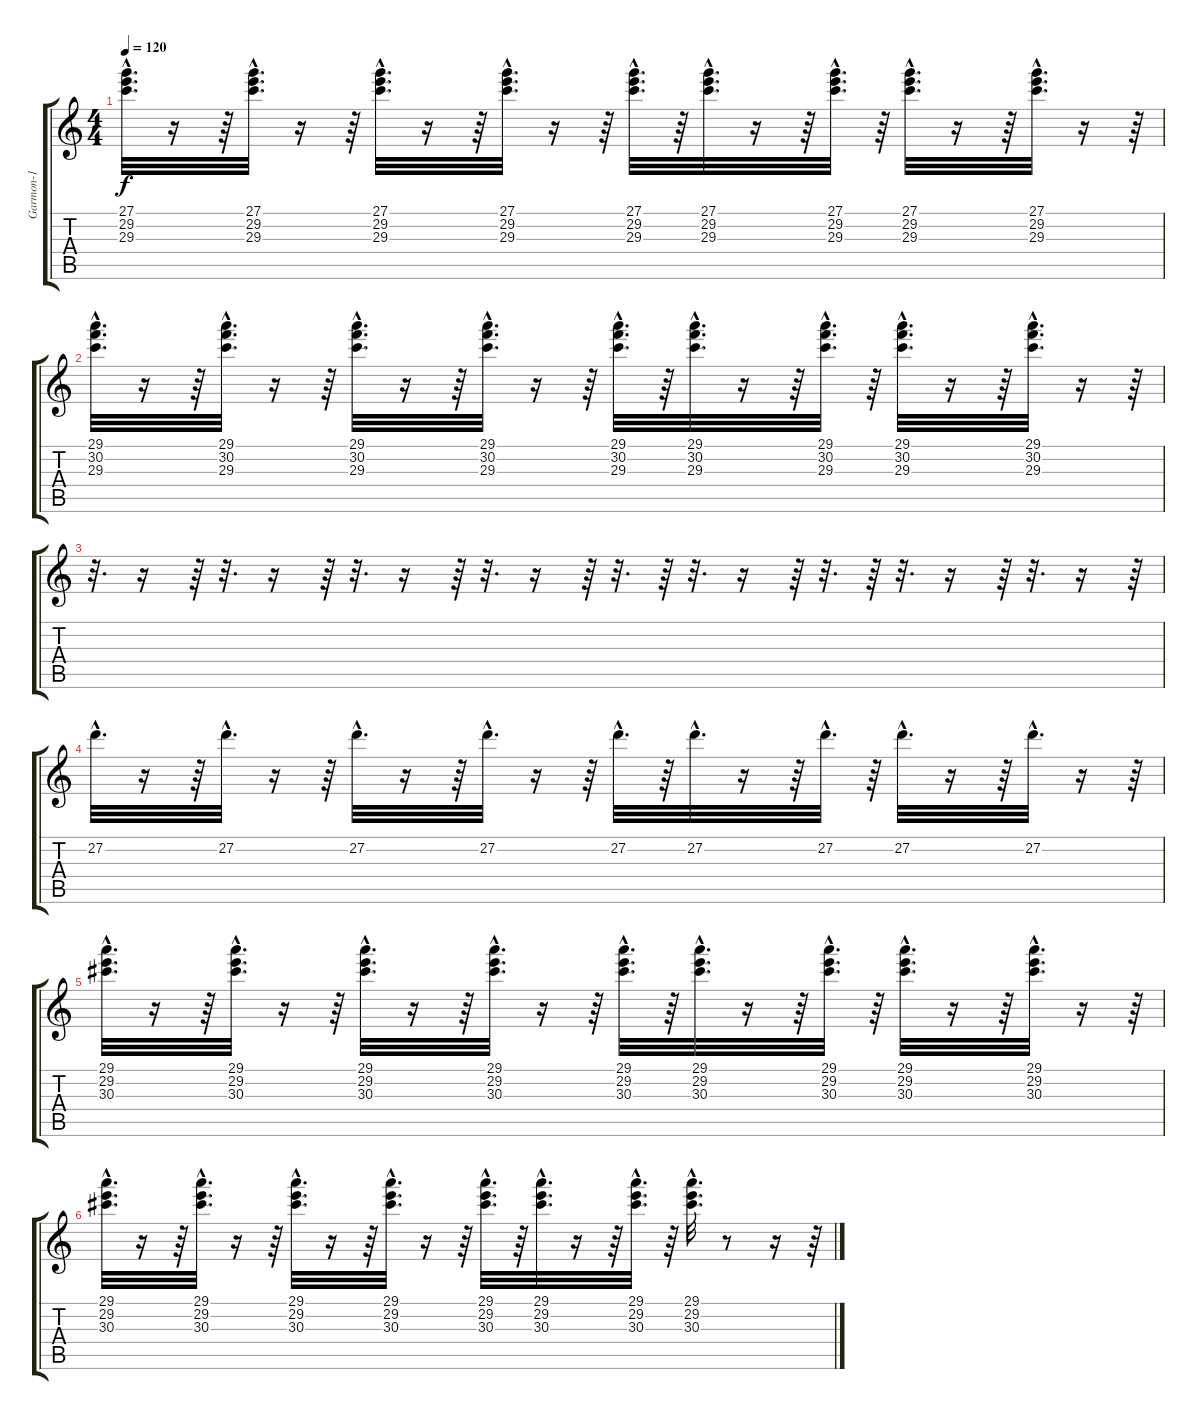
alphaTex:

\track ("Garmon-1" "Garmon-1") {instrument percussiveorgan}
\staff {score tabs}
\tuning (E4 B3 G3 D3 A2 E2) {hide}
\ts (4 4)
\tempo 120
\clef g2
\ks c
(27.1{hac} 29.2{hac} 29.3{hac}).32{d dy f volume 10} r.16 r.64 (27.1{hac} 29.2{hac} 29.3{hac}).32{d volume 9} r.16 r.64 (27.1{hac} 29.2{hac} 29.3{hac}).32{d volume 9} r.16 r.64 (27.1{hac} 29.2{hac} 29.3{hac}).32{d volume 9} r.16 r.64 (27.1{hac} 29.2{hac} 29.3{hac}).32{d volume 9} r.64 (27.1{hac} 29.2{hac} 29.3{hac}).32{d} r.16 r.64 (27.1{hac} 29.2{hac} 29.3{hac}).32{d volume 8} r.64 (27.1{hac} 29.2{hac} 29.3{hac}).32{d volume 8} r.16 r.64 (27.1{hac} 29.2{hac} 29.3{hac}).32{d volume 8} r.16 r.64 |
(29.1{hac} 30.2{hac} 29.3{hac}).32{d volume 8} r.16 r.64 (29.1{hac} 30.2{hac} 29.3{hac}).32{d volume 7} r.16 r.64 (29.1{hac} 30.2{hac} 29.3{hac}).32{d volume 7} r.16 r.64 (29.1{hac} 30.2{hac} 29.3{hac}).32{d volume 7} r.16 r.64 (29.1{hac} 30.2{hac} 29.3{hac}).32{d volume 7} r.64 (29.1{hac} 30.2{hac} 29.3{hac}).32{d volume 6} r.16 r.64 (29.1{hac} 30.2{hac} 29.3{hac}).32{d volume 6} r.64 (29.1{hac} 30.2{hac} 29.3{hac}).32{d} r.16 r.64 (29.1{hac} 30.2{hac} 29.3{hac}).32{d volume 6} r.16 r.64 |
r.32{d volume 6} r.16 r.64 r.32{d volume 5} r.16 r.64 r.32{d volume 5} r.16 r.64 r.32{d volume 5} r.16 r.64 r.32{d volume 4} r.64 r.32{d} r.16 r.64 r.32{d volume 4} r.64 r.32{d volume 4} r.16 r.64 r.32{d volume 4} r.16 r.64 |
27.2{hac}.32{d volume 4} r.16 r.64 27.2{hac}.32{d volume 3} r.16 r.64 27.2{hac}.32{d volume 3} r.16 r.64 27.2{hac}.32{d volume 3} r.16 r.64 27.2{hac}.32{d volume 2} r.64 27.2{hac}.32{d volume 2} r.16 r.64 27.2{hac}.32{d} r.64 27.2{hac}.32{d volume 2} r.16 r.64 27.2{hac}.32{d} r.16 r.64 |
(29.1{hac} 29.2{hac} 30.3{hac}).32{d volume 2} r.16 r.64 (29.1{hac} 29.2{hac} 30.3{hac}).32{d} r.16 r.64 (29.1{hac} 29.2{hac} 30.3{hac}).32{d volume 1} r.16 r.64 (29.1{hac} 29.2{hac} 30.3{hac}).32{d volume 1} r.16 r.64 (29.1{hac} 29.2{hac} 30.3{hac}).32{d volume 1} r.64 (29.1{hac} 29.2{hac} 30.3{hac}).32{d} r.16 r.64 (29.1{hac} 29.2{hac} 30.3{hac}).32{d} r.64 (29.1{hac} 29.2{hac} 30.3{hac}).32{d volume 1} r.16 r.64 (29.1{hac} 29.2{hac} 30.3{hac}).32{d volume 1} r.16 r.64 |
(29.1{hac} 29.2{hac} 30.3{hac}).32{d volume 0} r.16 r.64 (29.1{hac} 29.2{hac} 30.3{hac}).32{d volume 0} r.16 r.64 (29.1{hac} 29.2{hac} 30.3{hac}).32{d volume 0} r.16 r.64 (29.1{hac} 29.2{hac} 30.3{hac}).32{d} r.16 r.64 (29.1{hac} 29.2{hac} 30.3{hac}).32{d} r.64 (29.1{hac} 29.2{hac} 30.3{hac}).32{d volume 0} r.16 r.64 (29.1{hac} 29.2{hac} 30.3{hac}).32{d} r.64 (29.1{hac} 29.2{hac} 30.3{hac}).32{d} r.8 r.16 r.64
